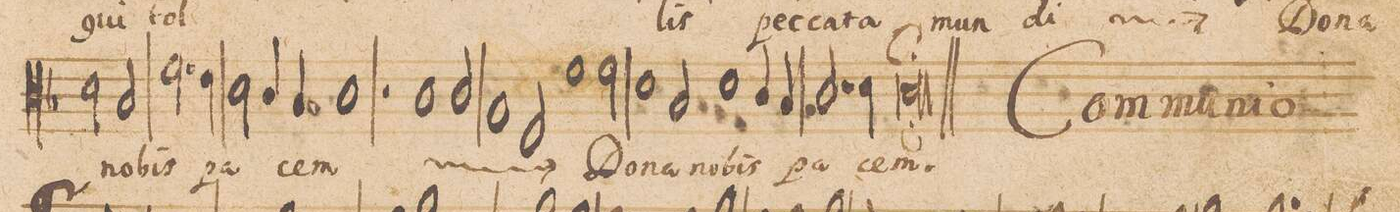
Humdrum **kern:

**kern	**text
*I"Canto	*
*clefC3	*
*k[b-]	*
*met(C|)	*
*M2/1	*
2d\	no-
2B-/	-bis
=43	=43
2.f\	Pa-
4e\	.
2d\	.
4c/	.
4B-/	.
=44-	=44-
1c	-cem
2r	.
*	*ij
1c\	no-
=45-	=45-
2c/	-bis
1A	pa-
=46-	=46-
2F/	.
1f	-cem
*	*Xij
2f\	Do-
=47	=47
1d	-na
2B-/	no-
1d\	.
=48-	=48-
4c/	-bis
4B-/	.
2.c/	pa-
4d\	.
=49-	=49-
0c;;	-cem.
==	==
*-	*-
